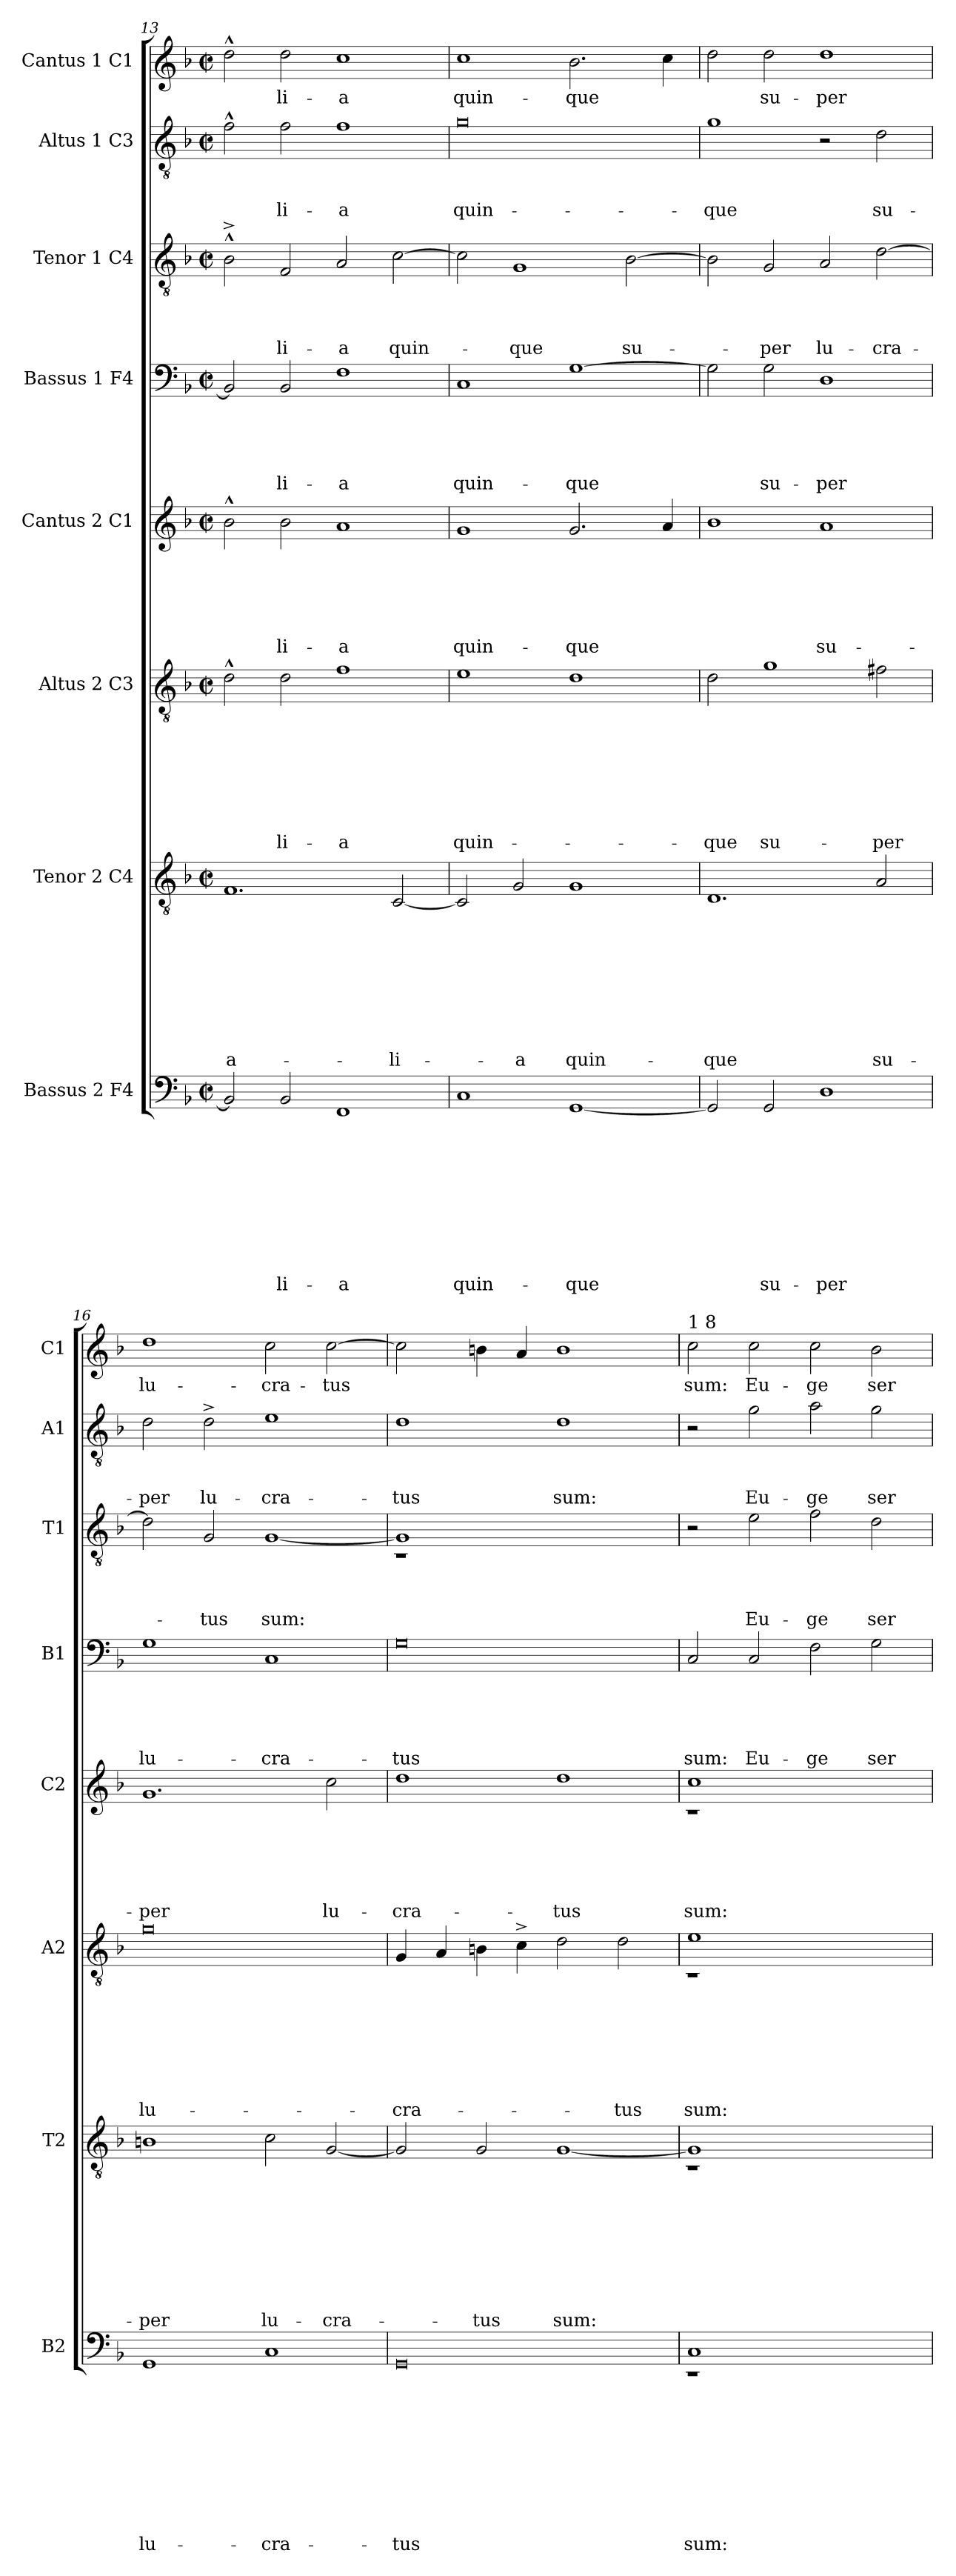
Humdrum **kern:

**kern	**text	**text	**text	**text	**text	**text	**text	**text	**text	**text	**kern	**text	**text	**text	**text	**text	**text	**text	**text	**text	**kern	**text	**text	**text	**text	**text	**text	**text	**text	**kern	**text	**text	**text	**text	**text	**text	**kern	**text	**text	**text	**text	**text	**kern	**text	**text	**text	**text	**kern	**text	**text	**text	**kern	**text
*part8	*part8	*part8	*part8	*part8	*part8	*part8	*part8	*part8	*part8	*part8	*part7	*part7	*part7	*part7	*part7	*part7	*part7	*part7	*part7	*part7	*part6	*part6	*part6	*part6	*part6	*part6	*part6	*part6	*part6	*part5	*part5	*part5	*part5	*part5	*part5	*part5	*part4	*part4	*part4	*part4	*part4	*part4	*part3	*part3	*part3	*part3	*part3	*part2	*part2	*part2	*part2	*part1	*part1
*staff8	*staff8	*staff8	*staff8	*staff8	*staff8	*staff8	*staff8	*staff8	*staff8	*staff8	*staff7	*staff7	*staff7	*staff7	*staff7	*staff7	*staff7	*staff7	*staff7	*staff7	*staff6	*staff6	*staff6	*staff6	*staff6	*staff6	*staff6	*staff6	*staff6	*staff5	*staff5	*staff5	*staff5	*staff5	*staff5	*staff5	*staff4	*staff4	*staff4	*staff4	*staff4	*staff4	*staff3	*staff3	*staff3	*staff3	*staff3	*staff2	*staff2	*staff2	*staff2	*staff1	*staff1
*I"Bassus 2 F4	*	*	*	*	*	*	*	*	*	*	*I"Tenor 2 C4	*	*	*	*	*	*	*	*	*	*I"Altus 2 C3	*	*	*	*	*	*	*	*	*I"Cantus 2 C1	*	*	*	*	*	*	*I"Bassus 1 F4	*	*	*	*	*	*I"Tenor 1 C4	*	*	*	*	*I"Altus 1 C3	*	*	*	*I"Cantus 1 C1	*
*I'B2	*	*	*	*	*	*	*	*	*	*	*I'T2	*	*	*	*	*	*	*	*	*	*I'A2	*	*	*	*	*	*	*	*	*I'C2	*	*	*	*	*	*	*I'B1	*	*	*	*	*	*I'T1	*	*	*	*	*I'A1	*	*	*	*I'C1	*
!!LO:PB:g=z
*clefF4	*	*	*	*	*	*	*	*	*	*	*clefGv2	*	*	*	*	*	*	*	*	*	*clefGv2	*	*	*	*	*	*	*	*	*clefG2	*	*	*	*	*	*	*clefF4	*	*	*	*	*	*clefGv2	*	*	*	*	*clefGv2	*	*	*	*clefG2	*
*k[b-]	*	*	*	*	*	*	*	*	*	*	*k[b-]	*	*	*	*	*	*	*	*	*	*k[b-]	*	*	*	*	*	*	*	*	*k[b-]	*	*	*	*	*	*	*k[b-]	*	*	*	*	*	*k[b-]	*	*	*	*	*k[b-]	*	*	*	*k[b-]	*
*F:	*	*	*	*	*	*	*	*	*	*	*F:	*	*	*	*	*	*	*	*	*	*F:	*	*	*	*	*	*	*	*	*F:	*	*	*	*	*	*	*F:	*	*	*	*	*	*F:	*	*	*	*	*F:	*	*	*	*F:	*
*M2/2	*	*	*	*	*	*	*	*	*	*	*M2/2	*	*	*	*	*	*	*	*	*	*M2/2	*	*	*	*	*	*	*	*	*M2/2	*	*	*	*	*	*	*M2/2	*	*	*	*	*	*M2/2	*	*	*	*	*M2/2	*	*	*	*M2/2	*
*met(c|)	*	*	*	*	*	*	*	*	*	*	*met(c|)	*	*	*	*	*	*	*	*	*	*met(c|)	*	*	*	*	*	*	*	*	*met(c|)	*	*	*	*	*	*	*met(c|)	*	*	*	*	*	*met(c|)	*	*	*	*	*met(c|)	*	*	*	*met(c|)	*
=13	=13	=13	=13	=13	=13	=13	=13	=13	=13	=13	=13	=13	=13	=13	=13	=13	=13	=13	=13	=13	=13	=13	=13	=13	=13	=13	=13	=13	=13	=13	=13	=13	=13	=13	=13	=13	=13	=13	=13	=13	=13	=13	=13	=13	=13	=13	=13	=13	=13	=13	=13	=13	=13
!	!	!	!	!	!	!	!	!	!	!	!	!	!	!	!	!	!	!	!	!LO:LY:b	!	!	!	!	!	!	!	!	!	!	!	!	!	!	!	!	!	!	!	!	!	!	!	!	!	!	!	!	!	!	!	!	!
2BB-/]	.	.	.	.	.	.	.	.	.	.	1.F	.	.	.	.	.	.	.	.	a-	2d^^>\	.	.	.	.	.	.	.	.	2b-^^>\	.	.	.	.	.	.	2BB-/]	.	.	.	.	.	2B-^^>^>\	.	.	.	.	2f^^>\	.	.	.	2dd^^>\	.
!	!	!	!	!	!	!	!	!	!	!LO:LY:b	!	!	!	!	!	!	!	!	!	!	!	!	!	!	!	!	!	!	!LO:LY:b	!	!	!	!	!	!	!LO:LY:b	!	!	!	!	!	!LO:LY:b	!	!	!	!	!LO:LY:b	!	!	!	!LO:LY:b	!	!LO:LY:b
2BB-/	.	.	.	.	.	.	.	.	.	-li-	.	.	.	.	.	.	.	.	.	.	2d\	.	.	.	.	.	.	.	-li-	2b-\	.	.	.	.	.	-li-	2BB-/	.	.	.	.	-li-	2F/	.	.	.	-li-	2f\	.	.	-li-	2dd\	-li-
!	!	!	!	!	!	!	!	!	!	!LO:LY:b	!	!	!	!	!	!	!	!	!	!	!	!	!	!	!	!	!	!	!LO:LY:b	!	!	!	!	!	!	!LO:LY:b	!	!	!	!	!	!LO:LY:b	!	!	!	!	!LO:LY:b	!	!	!	!LO:LY:b	!	!LO:LY:b
1FF	.	.	.	.	.	.	.	.	.	-a	.	.	.	.	.	.	.	.	.	.	1f	.	.	.	.	.	.	.	-a	1a	.	.	.	.	.	-a	1F	.	.	.	.	-a	2A/	.	.	.	-a	1f	.	.	-a	1cc	-a
!	!	!	!	!	!	!	!	!	!	!	!	!	!	!	!	!	!	!	!	!LO:LY:b	!	!	!	!	!	!	!	!	!	!	!	!	!	!	!	!	!	!	!	!	!	!	!	!	!	!	!LO:LY:b	!	!	!	!	!	!
.	.	.	.	.	.	.	.	.	.	.	[<2C/	.	.	.	.	.	.	.	.	-li-	.	.	.	.	.	.	.	.	.	.	.	.	.	.	.	.	.	.	.	.	.	.	[>2c\	.	.	.	quin-	.	.	.	.	.	.
=14	=14	=14	=14	=14	=14	=14	=14	=14	=14	=14	=14	=14	=14	=14	=14	=14	=14	=14	=14	=14	=14	=14	=14	=14	=14	=14	=14	=14	=14	=14	=14	=14	=14	=14	=14	=14	=14	=14	=14	=14	=14	=14	=14	=14	=14	=14	=14	=14	=14	=14	=14	=14	=14
!	!	!	!	!	!	!	!	!	!	!LO:LY:b	!	!	!	!	!	!	!	!	!	!	!	!	!	!	!	!	!	!	!LO:LY:b	!	!	!	!	!	!	!LO:LY:b	!	!	!	!	!	!LO:LY:b	!	!	!	!	!	!	!	!	!LO:LY:b	!	!LO:LY:b
1C	.	.	.	.	.	.	.	.	.	quin-	2C/]	.	.	.	.	.	.	.	.	.	1e	.	.	.	.	.	.	.	quin-	1g	.	.	.	.	.	quin-	1C	.	.	.	.	quin-	2c\]	.	.	.	.	0g	.	.	quin-	1cc	quin-
!	!	!	!	!	!	!	!	!	!	!	!	!	!	!	!	!	!	!	!	!LO:LY:b	!	!	!	!	!	!	!	!	!	!	!	!	!	!	!	!	!	!	!	!	!	!	!	!	!	!	!LO:LY:b	!	!	!	!	!	!
.	.	.	.	.	.	.	.	.	.	.	2G/	.	.	.	.	.	.	.	.	-a	.	.	.	.	.	.	.	.	.	.	.	.	.	.	.	.	.	.	.	.	.	.	1G	.	.	.	-que	.	.	.	.	.	.
!	!	!	!	!	!	!	!	!	!	!LO:LY:b	!	!	!	!	!	!	!	!	!	!LO:LY:b	!	!	!	!	!	!	!	!	!	!	!	!	!	!	!	!LO:LY:b	!	!	!	!	!	!LO:LY:b	!	!	!	!	!	!	!	!	!	!	!LO:LY:b
[<1GG	.	.	.	.	.	.	.	.	.	-que	1G	.	.	.	.	.	.	.	.	quin-	1d	.	.	.	.	.	.	.	.	2.g/	.	.	.	.	.	-que	[>1G	.	.	.	.	-que	.	.	.	.	.	.	.	.	.	2.b-\	-que
!	!	!	!	!	!	!	!	!	!	!	!	!	!	!	!	!	!	!	!	!	!	!	!	!	!	!	!	!	!	!	!	!	!	!	!	!	!	!	!	!	!	!	!	!	!	!	!LO:LY:b	!	!	!	!	!	!
.	.	.	.	.	.	.	.	.	.	.	.	.	.	.	.	.	.	.	.	.	.	.	.	.	.	.	.	.	.	.	.	.	.	.	.	.	.	.	.	.	.	.	[>2B-\	.	.	.	su-	.	.	.	.	.	.
.	.	.	.	.	.	.	.	.	.	.	.	.	.	.	.	.	.	.	.	.	.	.	.	.	.	.	.	.	.	4a/	.	.	.	.	.	.	.	.	.	.	.	.	.	.	.	.	.	.	.	.	.	4cc\	.
=15	=15	=15	=15	=15	=15	=15	=15	=15	=15	=15	=15	=15	=15	=15	=15	=15	=15	=15	=15	=15	=15	=15	=15	=15	=15	=15	=15	=15	=15	=15	=15	=15	=15	=15	=15	=15	=15	=15	=15	=15	=15	=15	=15	=15	=15	=15	=15	=15	=15	=15	=15	=15	=15
!	!	!	!	!	!	!	!	!	!	!	!	!	!	!	!	!	!	!	!	!LO:LY:b	!	!	!	!	!	!	!	!	!LO:LY:b	!	!	!	!	!	!	!	!	!	!	!	!	!	!	!	!	!	!	!	!	!	!LO:LY:b	!	!
2GG/]	.	.	.	.	.	.	.	.	.	.	1.D	.	.	.	.	.	.	.	.	-que	2d\	.	.	.	.	.	.	.	-que	1b-	.	.	.	.	.	.	2G\]	.	.	.	.	.	2B-\]	.	.	.	.	1g	.	.	-que	2dd\	.
!	!	!	!	!	!	!	!	!	!	!LO:LY:b	!	!	!	!	!	!	!	!	!	!	!	!	!	!	!	!	!	!	!LO:LY:b	!	!	!	!	!	!	!	!	!	!	!	!	!LO:LY:b	!	!	!	!	!LO:LY:b	!	!	!	!	!	!LO:LY:b
2GG/	.	.	.	.	.	.	.	.	.	su-	.	.	.	.	.	.	.	.	.	.	1g	.	.	.	.	.	.	.	su-	.	.	.	.	.	.	.	2G\	.	.	.	.	su-	2G/	.	.	.	-per	.	.	.	.	2dd\	su-
!	!	!	!	!	!	!	!	!	!	!LO:LY:b	!	!	!	!	!	!	!	!	!	!	!	!	!	!	!	!	!	!	!	!	!	!	!	!	!	!LO:LY:b	!	!	!	!	!	!LO:LY:b	!	!	!	!	!LO:LY:b	!	!	!	!	!	!LO:LY:b
1D	.	.	.	.	.	.	.	.	.	-per	.	.	.	.	.	.	.	.	.	.	.	.	.	.	.	.	.	.	.	1a	.	.	.	.	.	su-	1D	.	.	.	.	-per	2A/	.	.	.	lu-	2r	.	.	.	1dd	-per
!	!	!	!	!	!	!	!	!	!	!	!	!	!	!	!	!	!	!	!	!LO:LY:b	!	!	!	!	!	!	!	!	!LO:LY:b	!	!	!	!	!	!	!	!	!	!	!	!	!	!	!	!	!	!LO:LY:b	!	!	!	!LO:LY:b	!	!
.	.	.	.	.	.	.	.	.	.	.	2A/	.	.	.	.	.	.	.	.	su-	2f#X\	.	.	.	.	.	.	.	-per	.	.	.	.	.	.	.	.	.	.	.	.	.	[>2d\	.	.	.	-cra-	2d\	.	.	su-	.	.
=16	=16	=16	=16	=16	=16	=16	=16	=16	=16	=16	=16	=16	=16	=16	=16	=16	=16	=16	=16	=16	=16	=16	=16	=16	=16	=16	=16	=16	=16	=16	=16	=16	=16	=16	=16	=16	=16	=16	=16	=16	=16	=16	=16	=16	=16	=16	=16	=16	=16	=16	=16	=16	=16
!	!	!	!	!	!	!	!	!	!	!LO:LY:b	!	!	!	!	!	!	!	!	!	!LO:LY:b	!	!	!	!	!	!	!	!	!LO:LY:b	!	!	!	!	!	!	!LO:LY:b	!	!	!	!	!	!LO:LY:b	!	!	!	!	!	!	!	!	!LO:LY:b	!	!LO:LY:b
1GG	.	.	.	.	.	.	.	.	.	lu-	1Bn	.	.	.	.	.	.	.	.	-per	0g	.	.	.	.	.	.	.	lu-	1.g	.	.	.	.	.	-per	1G	.	.	.	.	lu-	2d\]	.	.	.	.	2d\	.	.	-per	1dd	lu-
!	!	!	!	!	!	!	!	!	!	!	!	!	!	!	!	!	!	!	!	!	!	!	!	!	!	!	!	!	!	!	!	!	!	!	!	!	!	!	!	!	!	!	!	!	!	!	!LO:LY:b	!	!	!	!LO:LY:b	!	!
.	.	.	.	.	.	.	.	.	.	.	.	.	.	.	.	.	.	.	.	.	.	.	.	.	.	.	.	.	.	.	.	.	.	.	.	.	.	.	.	.	.	.	2G/	.	.	.	-tus	2d^>\	.	.	lu-	.	.
!	!	!	!	!	!	!	!	!	!	!LO:LY:b	!	!	!	!	!	!	!	!	!	!LO:LY:b	!	!	!	!	!	!	!	!	!	!	!	!	!	!	!	!	!	!	!	!	!	!LO:LY:b	!	!	!	!	!LO:LY:b	!	!	!	!LO:LY:b	!	!LO:LY:b
1C	.	.	.	.	.	.	.	.	.	-cra-	2c\	.	.	.	.	.	.	.	.	lu-	.	.	.	.	.	.	.	.	.	.	.	.	.	.	.	.	1C	.	.	.	.	-cra-	[<1G	.	.	.	sum:	1e	.	.	-cra-	2cc\	-cra-
!	!	!	!	!	!	!	!	!	!	!	!	!	!	!	!	!	!	!	!	!LO:LY:b	!	!	!	!	!	!	!	!	!	!	!	!	!	!	!	!LO:LY:b	!	!	!	!	!	!	!	!	!	!	!	!	!	!	!	!	!LO:LY:b
.	.	.	.	.	.	.	.	.	.	.	[<2G/	.	.	.	.	.	.	.	.	-cra-	.	.	.	.	.	.	.	.	.	2cc\	.	.	.	.	.	lu-	.	.	.	.	.	.	.	.	.	.	.	.	.	.	.	[>2cc\	-tus
=17	=17	=17	=17	=17	=17	=17	=17	=17	=17	=17	=17	=17	=17	=17	=17	=17	=17	=17	=17	=17	=17	=17	=17	=17	=17	=17	=17	=17	=17	=17	=17	=17	=17	=17	=17	=17	=17	=17	=17	=17	=17	=17	=17	=17	=17	=17	=17	=17	=17	=17	=17	=17	=17
*	*	*	*	*	*	*	*	*	*	*	*	*	*	*	*	*	*	*	*	*	*	*	*	*	*	*	*	*	*	*	*	*	*	*	*	*	*	*	*	*	*	*	*^	*	*	*	*	*	*	*	*	*	*
!	!	!	!	!	!	!	!	!	!	!LO:LY:b	!	!	!	!	!	!	!	!	!	!	!	!	!	!	!	!	!	!	!LO:LY:b	!	!	!	!	!	!	!LO:LY:b	!	!	!	!	!	!LO:LY:b	!	!LO:N:vis=1	!	!	!	!	!	!	!	!LO:LY:b	!	!
0GG	.	.	.	.	.	.	.	.	.	-tus	2G/]	.	.	.	.	.	.	.	.	.	4G/	.	.	.	.	.	.	.	-cra-	1dd	.	.	.	.	.	-cra-	0G	.	.	.	.	-tus	1G]	0rC	.	.	.	.	1d	.	.	-tus	2cc\]	.
.	.	.	.	.	.	.	.	.	.	.	.	.	.	.	.	.	.	.	.	.	4A/	.	.	.	.	.	.	.	.	.	.	.	.	.	.	.	.	.	.	.	.	.	.	.	.	.	.	.	.	.	.	.	.	.
!	!	!	!	!	!	!	!	!	!	!	!	!	!	!	!	!	!	!	!	!LO:LY:b	!	!	!	!	!	!	!	!	!	!	!	!	!	!	!	!	!	!	!	!	!	!	!	!	!	!	!	!	!	!	!	!	!	!
.	.	.	.	.	.	.	.	.	.	.	2G/	.	.	.	.	.	.	.	.	-tus	4Bn\	.	.	.	.	.	.	.	.	.	.	.	.	.	.	.	.	.	.	.	.	.	.	.	.	.	.	.	.	.	.	.	4bn\	.
.	.	.	.	.	.	.	.	.	.	.	.	.	.	.	.	.	.	.	.	.	4c^>\	.	.	.	.	.	.	.	.	.	.	.	.	.	.	.	.	.	.	.	.	.	.	.	.	.	.	.	.	.	.	.	4a/	.
!	!	!	!	!	!	!	!	!	!	!	!	!	!	!	!	!	!	!	!	!LO:LY:b	!	!	!	!	!	!	!	!	!	!	!	!	!	!	!	!LO:LY:b	!	!	!	!	!	!	!	!	!	!	!	!	!	!	!	!LO:LY:b	!	!
.	.	.	.	.	.	.	.	.	.	.	[<1G	.	.	.	.	.	.	.	.	sum:	2d\	.	.	.	.	.	.	.	.	1dd	.	.	.	.	.	-tus	.	.	.	.	.	.	1ryy	.	.	.	.	.	1d	.	.	sum:	1b	.
!	!	!	!	!	!	!	!	!	!	!	!	!	!	!	!	!	!	!	!	!	!	!	!	!	!	!	!	!	!LO:LY:b	!	!	!	!	!	!	!	!	!	!	!	!	!	!	!	!	!	!	!	!	!	!	!	!	!
.	.	.	.	.	.	.	.	.	.	.	.	.	.	.	.	.	.	.	.	.	2d\	.	.	.	.	.	.	.	-tus	.	.	.	.	.	.	.	.	.	.	.	.	.	.	.	.	.	.	.	.	.	.	.	.	.
*	*	*	*	*	*	*	*	*	*	*	*	*	*	*	*	*	*	*	*	*	*	*	*	*	*	*	*	*	*	*	*	*	*	*	*	*	*	*	*	*	*	*	*v	*v	*	*	*	*	*	*	*	*	*	*
!!LO:LB:g=z
=18	=18	=18	=18	=18	=18	=18	=18	=18	=18	=18	=18	=18	=18	=18	=18	=18	=18	=18	=18	=18	=18	=18	=18	=18	=18	=18	=18	=18	=18	=18	=18	=18	=18	=18	=18	=18	=18	=18	=18	=18	=18	=18	=18	=18	=18	=18	=18	=18	=18	=18	=18	=18	=18
*^	*	*	*	*	*	*	*	*	*	*	*^	*	*	*	*	*	*	*	*	*	*^	*	*	*	*	*	*	*	*	*^	*	*	*	*	*	*	*	*	*	*	*	*	*	*	*	*	*	*	*	*	*	*	*
!	!	!	!	!	!	!	!	!	!	!	!	!	!	!	!	!	!	!	!	!	!	!	!	!	!	!	!	!	!	!	!	!	!	!	!	!	!	!	!	!	!	!	!	!	!	!	!	!	!	!	!	!	!	!	!	!LO:TX:a:t=1 8	!
!	!LO:N:vis=1	!	!	!	!	!	!	!	!	!	!LO:LY:b	!	!LO:N:vis=1	!	!	!	!	!	!	!	!	!	!	!LO:N:vis=1	!	!	!	!	!	!	!	!LO:LY:b	!	!LO:N:vis=1	!	!	!	!	!	!LO:LY:b	!	!	!	!	!	!LO:LY:b	!	!	!	!	!	!	!	!	!	!	!LO:LY:b
1C	0rEE	.	.	.	.	.	.	.	.	.	sum:	1G]	0rC	.	.	.	.	.	.	.	.	.	1e	0rC	.	.	.	.	.	.	.	sum:	1cc	0rc	.	.	.	.	.	sum:	2C/	.	.	.	.	sum:	2r	.	.	.	.	2r	.	.	.	2cc\	sum:
!	!	!	!	!	!	!	!	!	!	!	!	!	!	!	!	!	!	!	!	!	!	!	!	!	!	!	!	!	!	!	!	!	!	!	!	!	!	!	!	!	!	!	!	!	!	!LO:LY:b	!	!	!	!	!LO:LY:b	!	!	!	!LO:LY:b	!	!LO:LY:b
.	.	.	.	.	.	.	.	.	.	.	.	.	.	.	.	.	.	.	.	.	.	.	.	.	.	.	.	.	.	.	.	.	.	.	.	.	.	.	.	.	2C/	.	.	.	.	Eu-	2e\	.	.	.	Eu-	2g\	.	.	Eu-	2cc\	Eu-
!	!	!	!	!	!	!	!	!	!	!	!	!	!	!	!	!	!	!	!	!	!	!	!	!	!	!	!	!	!	!	!	!	!	!	!	!	!	!	!	!	!	!	!	!	!	!LO:LY:b:rj	!	!	!	!	!LO:LY:b:rj	!	!	!	!LO:LY:b:rj	!	!LO:LY:b:rj
1ryy	.	.	.	.	.	.	.	.	.	.	.	1ryy	.	.	.	.	.	.	.	.	.	.	1ryy	.	.	.	.	.	.	.	.	.	1ryy	.	.	.	.	.	.	.	2F\	.	.	.	.	-ge	2f\	.	.	.	-ge	2a\	.	.	-ge	2cc\	-ge
!	!	!	!	!	!	!	!	!	!	!	!	!	!	!	!	!	!	!	!	!	!	!	!	!	!	!	!	!	!	!	!	!	!	!	!	!	!	!	!	!	!	!	!	!	!	!LO:LY:b	!	!	!	!	!LO:LY:b	!	!	!	!LO:LY:b	!	!LO:LY:b
.	.	.	.	.	.	.	.	.	.	.	.	.	.	.	.	.	.	.	.	.	.	.	.	.	.	.	.	.	.	.	.	.	.	.	.	.	.	.	.	.	2G\	.	.	.	.	ser-	2d\	.	.	.	ser-	2g\	.	.	ser-	2b-\	ser-
*v	*v	*	*	*	*	*	*	*	*	*	*	*	*	*	*	*	*	*	*	*	*	*	*v	*v	*	*	*	*	*	*	*	*	*v	*v	*	*	*	*	*	*	*	*	*	*	*	*	*	*	*	*	*	*	*	*	*	*	*
*	*	*	*	*	*	*	*	*	*	*	*v	*v	*	*	*	*	*	*	*	*	*	*	*	*	*	*	*	*	*	*	*	*	*	*	*	*	*	*	*	*	*	*	*	*	*	*	*	*	*	*	*	*	*	*
=	=	=	=	=	=	=	=	=	=	=	=	=	=	=	=	=	=	=	=	=	=	=	=	=	=	=	=	=	=	=	=	=	=	=	=	=	=	=	=	=	=	=	=	=	=	=	=	=	=	=	=	=	=
*-	*-	*-	*-	*-	*-	*-	*-	*-	*-	*-	*-	*-	*-	*-	*-	*-	*-	*-	*-	*-	*-	*-	*-	*-	*-	*-	*-	*-	*-	*-	*-	*-	*-	*-	*-	*-	*-	*-	*-	*-	*-	*-	*-	*-	*-	*-	*-	*-	*-	*-	*-	*-	*-
